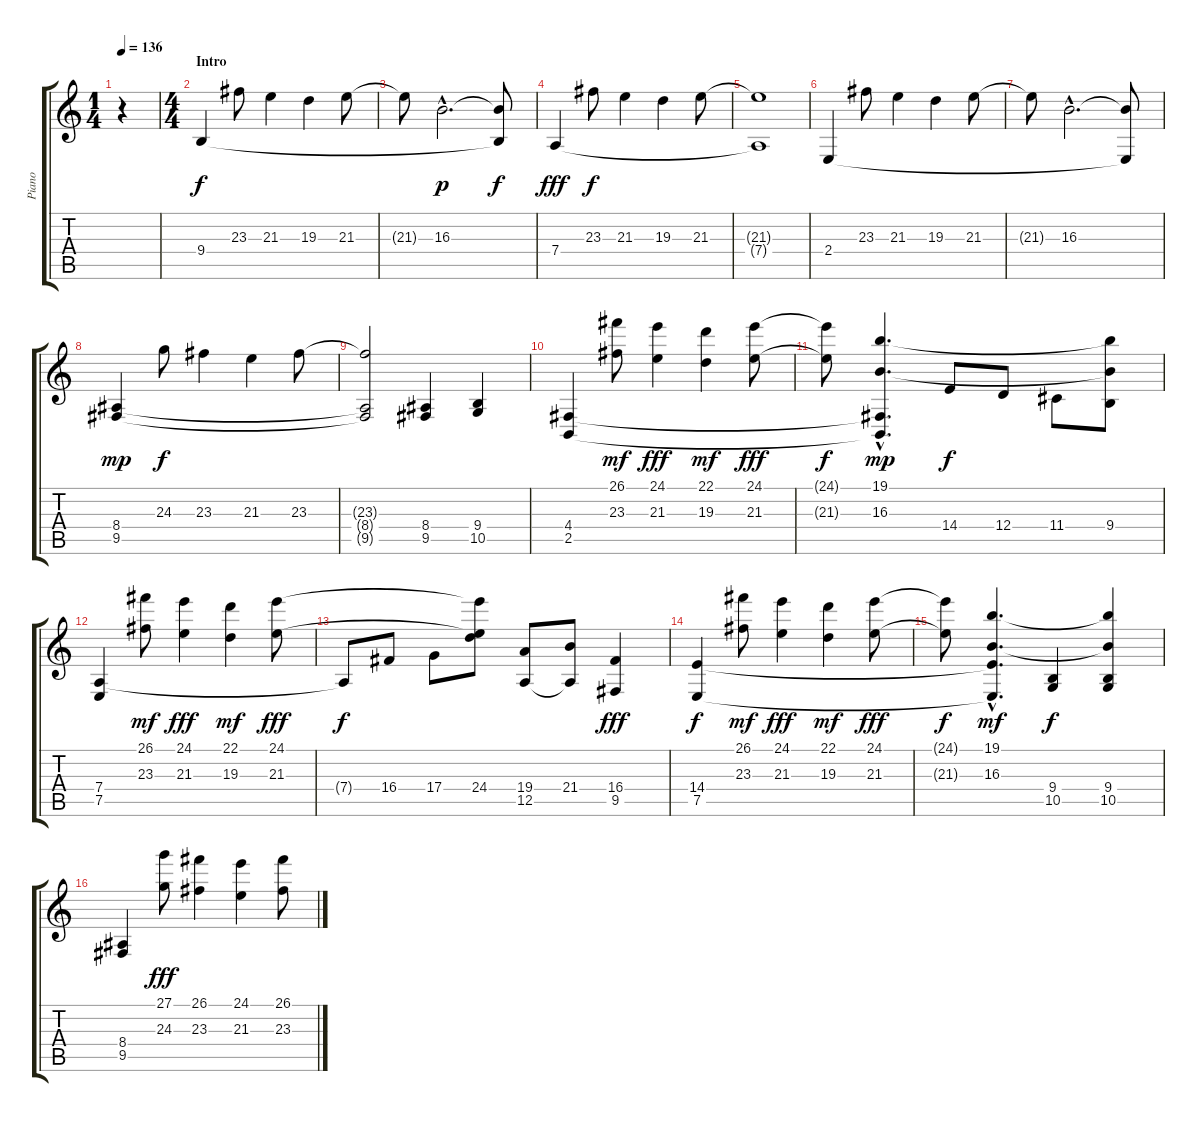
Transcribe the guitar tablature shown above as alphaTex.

\track ("Piano" "Piano") {instrument acousticgrandpiano}
\staff {score tabs}
\tuning (E4 B3 G3 D3 A2 E2) {hide}
\ts (1 4)
\tempo 136
\clef g2
\ks c
r.4{dy f instrument acousticgrandpiano} |
\ts (4 4)
\section ("" "Intro")
9.4.4 23.3.8 21.3.4 19.3.4 21.3.8 |
21.3{t}.8 16.3{hac}.2{d dy p} (16.3{t} 9.4{t}).8{dy f} |
7.4.4{dy fff} 23.3.8{dy f} 21.3.4 19.3.4 21.3.8 |
(21.3{t} 7.4{t}).1 |
2.4.4 23.3.8 21.3.4 19.3.4 21.3.8 |
21.3{t}.8 16.3{hac}.2{d} (16.3{t} 2.4{t}).8 |
(8.4 9.5).4{dy mp} 24.3.8{dy f} 23.3.4 21.3.4 23.3.8 |
(23.3{t} 8.4{t} 9.5{t}).2 (8.4 9.5).4 (9.4 10.5).4 |
(4.4 2.5).4 (26.1 23.3).8{dy mf} (24.1 21.3).4{dy fff} (22.1 19.3).4{dy mf} (24.1 21.3).8{dy fff} |
(24.1{t} 21.3{t}).8{dy f} (19.1{hac} 16.3{hac} 4.4{hac t} 2.5{hac t}).4{d dy mp} 14.4.8{dy f} 12.4.8 11.4.8 (19.1{t} 16.3{t} 9.4).8 |
(7.4 7.5).4 (26.1 23.3).8{dy mf} (24.1 21.3).4{dy fff} (22.1 19.3).4{dy mf} (24.1 21.3).8{dy fff} |
7.4{t}.8{dy f} 16.4.8 17.4.8 (24.1{t} 21.3{t} 24.4).8 (19.4 12.5).8 (21.4 12.5{t}).8 (16.4 9.5).4{dy fff} |
(14.4 7.5).4{dy f} (26.1 23.3).8{dy mf} (24.1 21.3).4{dy fff} (22.1 19.3).4{dy mf} (24.1 21.3).8{dy fff} |
(24.1{t} 21.3{t}).8{dy f} (19.1{hac} 16.3{hac} 14.4{hac t} 7.5{hac t}).4{d dy mf} (9.4 10.5).4{dy f} (19.1{t} 16.3{t} 9.4 10.5).4 |
(8.4 9.5).4 (27.1 24.3).8{dy fff} (26.1 23.3).4 (24.1 21.3).4 (26.1 23.3).8
